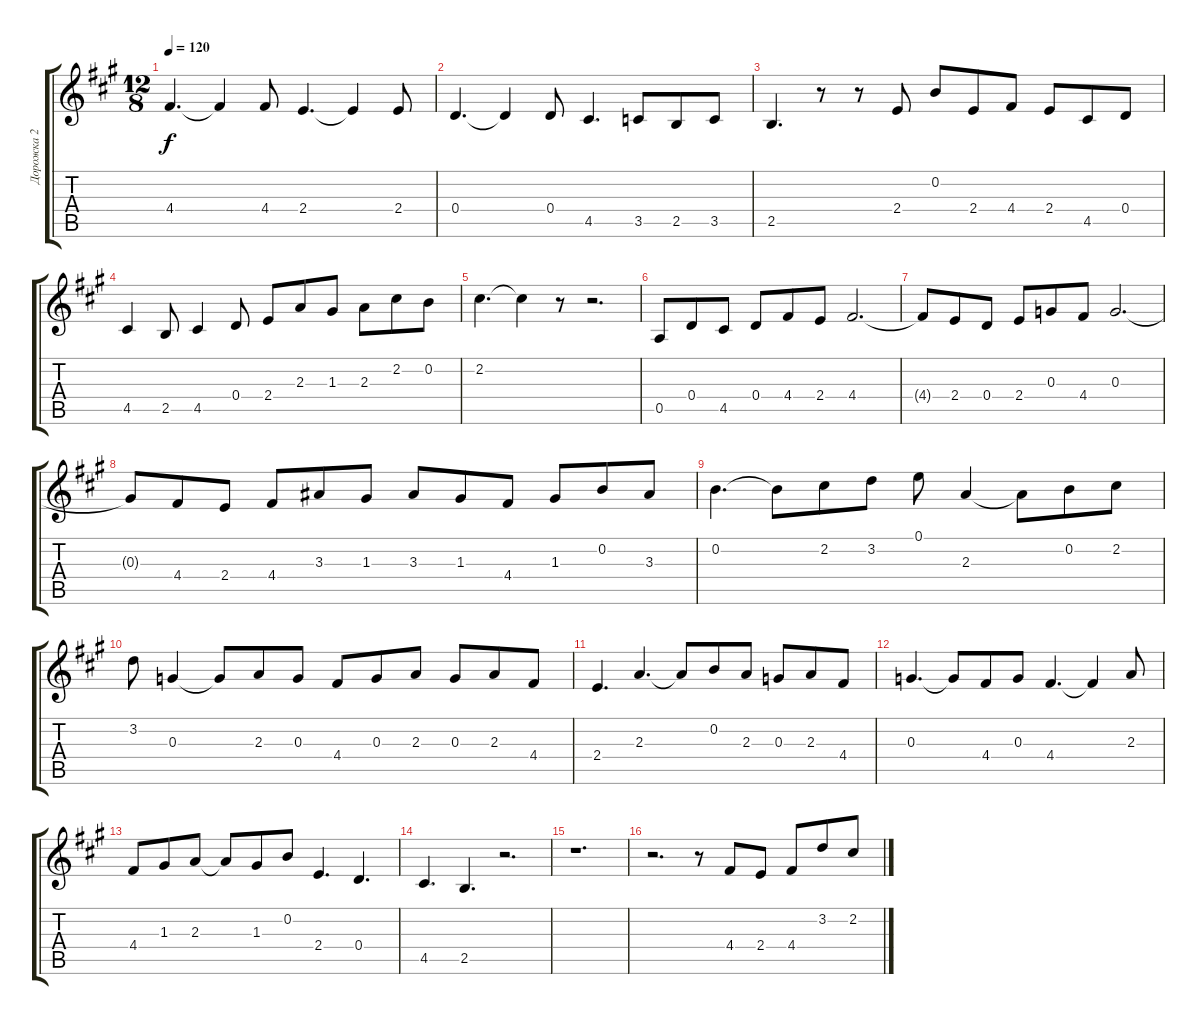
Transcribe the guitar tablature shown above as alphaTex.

\track ("Дорожка 2" "Дорожка 2") {instrument acousticguitarsteel}
\staff {score tabs}
\tuning (E4 B3 G3 D3 A2 E2) {hide}
\ts (12 8)
\tempo 120
\clef g2
\ks a
4.4.4{d dy f} 4.4{t}.4 4.4.8 2.4.4{d} 2.4{t}.4 2.4.8 |
0.4.4{d} 0.4{t}.4 0.4.8 4.5.4{d} 3.5.8 2.5.8 3.5.8 |
2.5.4{d} r.8 r.8 2.4.8 0.2.8 2.4.8 4.4.8 2.4.8 4.5.8 0.4.8 |
4.5.4 2.5.8 4.5.4 0.4.8 2.4.8 2.3.8 1.3.8 2.3.8 2.2.8 0.2.8 |
2.2.4{d} 2.2{t}.4 r.8 r.2{d} |
0.5.8 0.4.8 4.5.8 0.4.8 4.4.8 2.4.8 4.4.2{d} |
4.4{t}.8 2.4.8 0.4.8 2.4.8 0.3.8 4.4.8 0.3.2{d} |
0.3{t}.8 4.4.8 2.4.8 4.4.8 3.3.8 1.3.8 3.3.8 1.3.8 4.4.8 1.3.8 0.2.8 3.3.8 |
0.2.4{d} 0.2{t}.8 2.2.8 3.2.8 0.1.8 2.3.4 2.3{t}.8 0.2.8 2.2.8 |
3.2.8 0.3.4 0.3{t}.8 2.3.8 0.3.8 4.4.8 0.3.8 2.3.8 0.3.8 2.3.8 4.4.8 |
2.4.4{d} 2.3.4{d} 2.3{t}.8 0.2.8 2.3.8 0.3.8 2.3.8 4.4.8 |
0.3.4{d} 0.3{t}.8 4.4.8 0.3.8 4.4.4{d} 4.4{t}.4 2.3.8 |
4.4.8 1.3.8 2.3.8 2.3{t}.8 1.3.8 0.2.8 2.4.4{d} 0.4.4{d} |
4.5.4{d} 2.5.4{d} r.2{d} |
r.1{d} |
r.2{d} r.8 4.4.8 2.4.8 4.4.8 3.2.8 2.2.8
